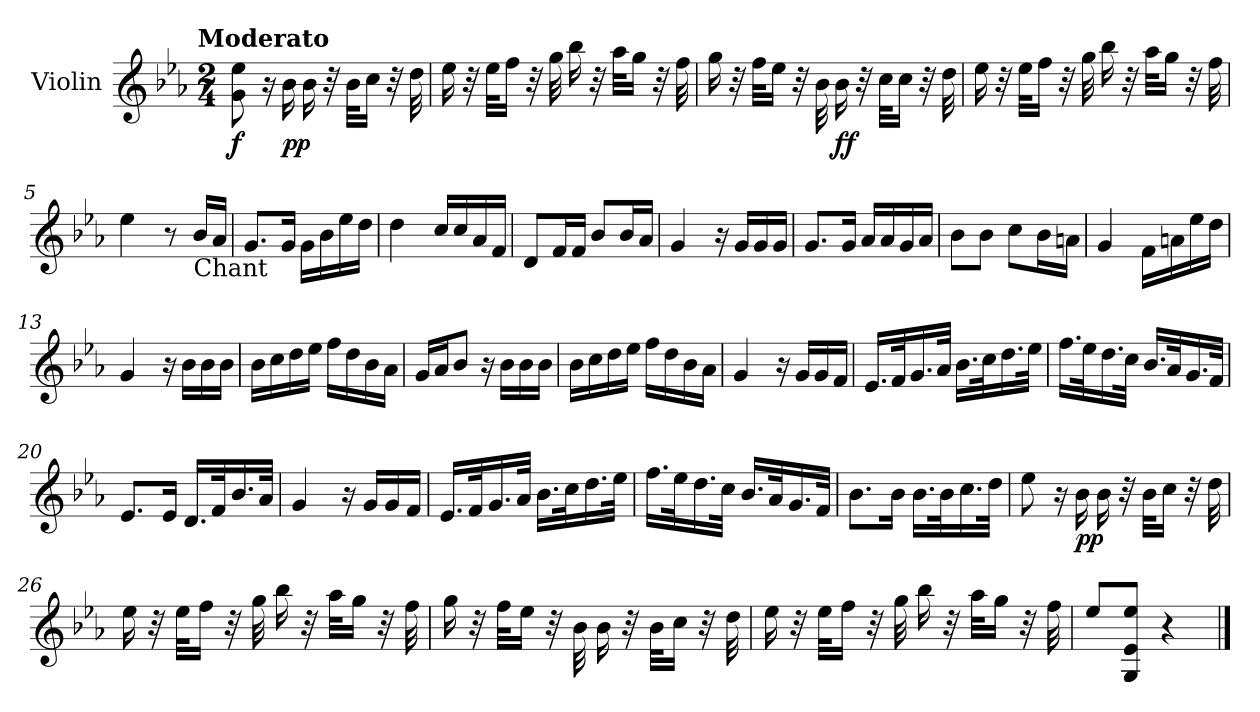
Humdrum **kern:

**kern	**dynam
*part1	*part1
*staff1	*staff1
*I"Violin	*
*I'Vln.	*
*clefG2	*
*k[b-e-a-]	*
!!LO:TX:omd:t=Moderato
*M2/4	*
*MM114	*
=1	=1
!	!LO:DY:b
8g\ 8ee-\	f
16r	.
!	!LO:DY:b
16b-\	pp
16b-\	.
32r	.
32b-\KLL	.
16cc\JJ	.
32r	.
32dd\	.
=2	=2
16ee-\	.
32r	.
32ee-\KLL	.
16ff\JJ	.
32r	.
32gg\	.
16bb-\	.
32r	.
32aa-\KLL	.
16gg\JJ	.
32r	.
32ff\	.
=3	=3
16gg\	.
32r	.
32ff\KLL	.
16ee-\JJ	.
32r	.
32b-\	.
!	!LO:DY:b
16b-\	ff
32r	.
32cc\KLL	.
16cc\JJ	.
32r	.
32dd\	.
!!LO:LB:g=z
=4	=4
16ee-\	.
32r	.
32ee-\KLL	.
16ff\JJ	.
32r	.
32gg\	.
16bb-\	.
32r	.
32aa-\KLL	.
16gg\JJ	.
32r	.
32ff\	.
=5	=5
4ee-\	.
8r	.
!LO:TX:b:t=Chant	!
16b-/LL	.
16a-/JJ	.
=6	=6
8.g/L	.
16g/Jk	.
16g\LL	.
16b-\	.
16ee-\	.
16dd\JJ	.
=7	=7
4dd\	.
16cc/LL	.
16cc/	.
16a-/	.
16f/JJ	.
=8	=8
8d/L	.
16f/L	.
16f/JJ	.
8b-/L	.
16b-/L	.
16a-/JJ	.
=9	=9
4g/	.
16r	.
16g/LL	.
16g/	.
16g/JJ	.
!!LO:LB:g=z
=10	=10
8.g/L	.
16g/Jk	.
16a-/LL	.
16a-/	.
16g/	.
16a-/JJ	.
=11	=11
8b-\L	.
8b-\J	.
8cc\L	.
16b-\L	.
16an\JJ	.
=12	=12
4g/	.
16f\LL	.
16an\	.
16ee-\	.
16dd\JJ	.
=13	=13
4g/	.
16r	.
16b-\LL	.
16b-\	.
16b-\JJ	.
=14	=14
16b-\LL	.
16cc\	.
16dd\	.
16ee-\JJ	.
16ff\LL	.
16dd\	.
16b-\	.
16a-\JJ	.
=15	=15
16g/LL	.
16a-/J	.
8b-/J	.
16r	.
16b-\LL	.
16b-\	.
16b-\JJ	.
!!LO:LB:g=z
=16	=16
16b-\LL	.
16cc\	.
16dd\	.
16ee-\JJ	.
16ff\LL	.
16dd\	.
16b-\	.
16a-\JJ	.
=17	=17
4g/	.
16r	.
16g/LL	.
16g/	.
16f/JJ	.
=18	=18
16.e-/LL	.
32f/k	.
16.g/	.
32a-/JJk	.
16.b-\LL	.
32cc\k	.
16.dd\	.
32ee-\JJk	.
=19	=19
16.ff\LL	.
32ee-\k	.
16.dd\	.
32cc\JJk	.
16.b-/LL	.
32a-/k	.
16.g/	.
32f/JJk	.
=20	=20
8.e-/L	.
16e-/Jk	.
16.d/LL	.
32f/k	.
16.b-/	.
32a-/JJk	.
!!LO:LB:g=z
=21	=21
4g/	.
16r	.
16g/LL	.
16g/	.
16f/JJ	.
=22	=22
16.e-/LL	.
32f/k	.
16.g/	.
32a-/JJk	.
16.b-\LL	.
32cc\k	.
16.dd\	.
32ee-\JJk	.
=23	=23
16.ff\LL	.
32ee-\k	.
16.dd\	.
32cc\JJk	.
16.b-/LL	.
32a-/k	.
16.g/	.
32f/JJk	.
=24	=24
8.b-\L	.
16b-\Jk	.
16.b-\LL	.
32b-\k	.
16.cc\	.
32dd\JJk	.
=25	=25
8ee-\	.
16r	.
!	!LO:DY:b
16b-\	pp
16b-\	.
32r	.
32b-\KLL	.
16cc\JJ	.
32r	.
32dd\	.
!!LO:LB:g=z
=26	=26
16ee-\	.
32r	.
32ee-\KLL	.
16ff\JJ	.
32r	.
32gg\	.
16bb-\	.
32r	.
32aa-\KLL	.
16gg\JJ	.
32r	.
32ff\	.
=27	=27
16gg\	.
32r	.
32ff\KLL	.
16ee-\JJ	.
32r	.
32b-\	.
16b-\	.
32r	.
32b-\KLL	.
16cc\JJ	.
32r	.
32dd\	.
=28	=28
16ee-\	.
32r	.
32ee-\KLL	.
16ff\JJ	.
32r	.
32gg\	.
16bb-\	.
32r	.
32aa-\KLL	.
16gg\JJ	.
32r	.
32ff\	.
=29	=29
8ee-/L	.
8G/ 8e-/ 8ee-/J	.
4r	.
==	==
*-	*-
